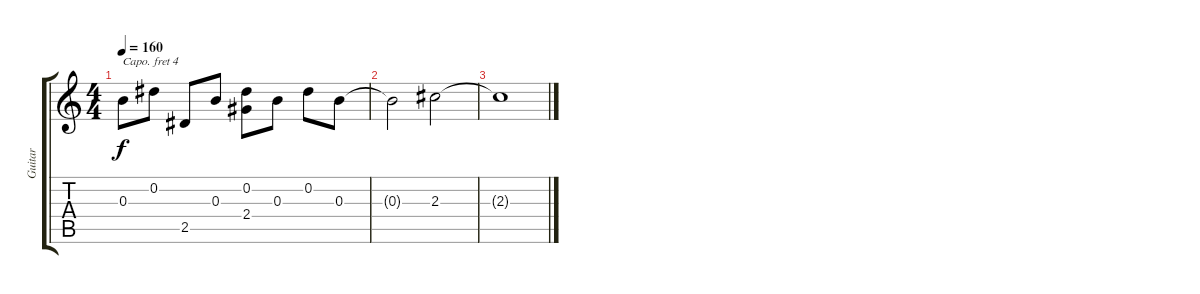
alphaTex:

\track ("Guitar" "Guitar") {instrument acousticguitarsteel}
\staff {score tabs}
\capo 4
\tuning (E4 B3 G3 D3 A2 E2) {hide}
\ts (4 4)
\tempo 160
\clef g2
\ks c
0.3.8{dy f} 0.2.8 2.5.8 0.3.8 (0.2 2.4).8 0.3.8 0.2.8 0.3.8 |
0.3{t}.2 2.3.2 |
2.3{t}.1
